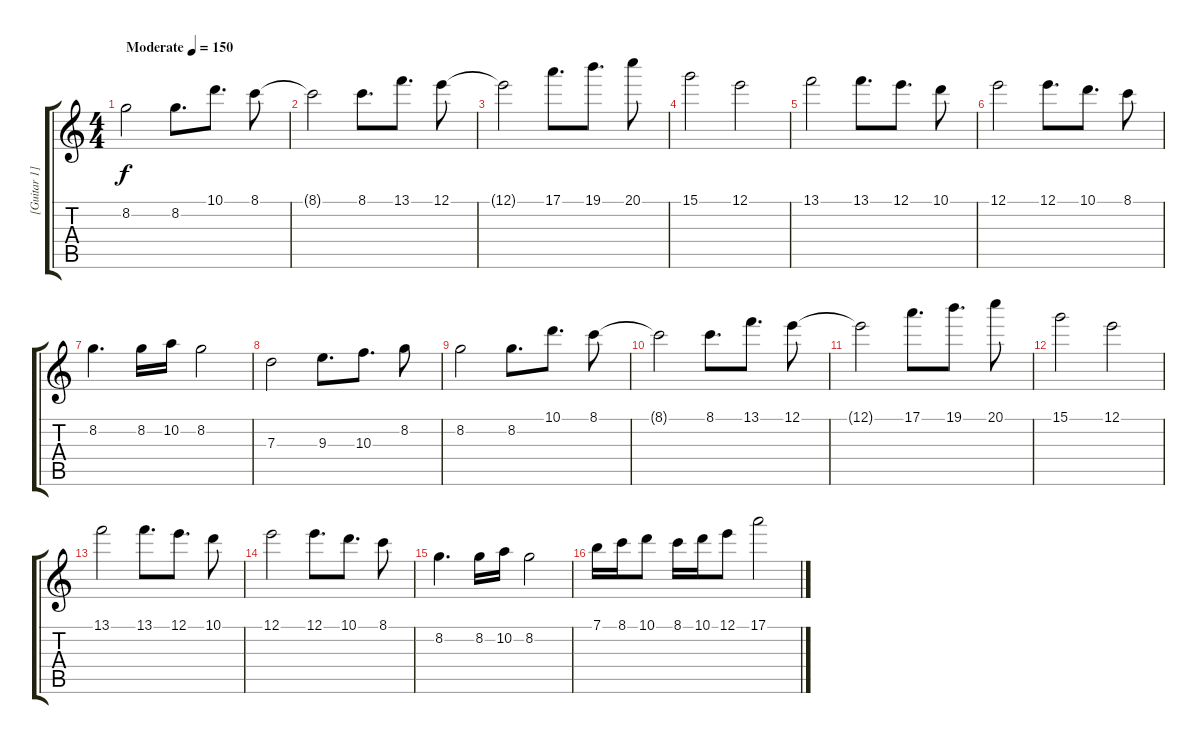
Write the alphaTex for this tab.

\track ("[Guitar 1]" "[Guitar 1]") {instrument distortionguitar}
\staff {score tabs}
\tuning (E4 B3 G3 D3 A2 E2) {hide}
\ts (4 4)
\tempo (150 "Moderate")
\clef g2
\ks c
8.2.2{dy f instrument distortionguitar} 8.2.8{d} 10.1.8{d} 8.1.8 |
8.1{t}.2 8.1.8{d} 13.1.8{d} 12.1.8 |
12.1{t}.2 17.1.8{d} 19.1.8{d} 20.1.8 |
15.1.2 12.1.2 |
13.1.2 13.1.8{d} 12.1.8{d} 10.1.8 |
12.1.2 12.1.8{d} 10.1.8{d} 8.1.8 |
8.2.4{d} 8.2.16 10.2.16 8.2.2 |
7.3.2 9.3.8{d} 10.3.8{d} 8.2.8 |
8.2.2 8.2.8{d} 10.1.8{d} 8.1.8 |
8.1{t}.2 8.1.8{d} 13.1.8{d} 12.1.8 |
12.1{t}.2 17.1.8{d} 19.1.8{d} 20.1.8 |
15.1.2 12.1.2 |
13.1.2 13.1.8{d} 12.1.8{d} 10.1.8 |
12.1.2 12.1.8{d} 10.1.8{d} 8.1.8 |
8.2.4{d} 8.2.16 10.2.16 8.2.2 |
7.1.16 8.1.16 10.1.8 8.1.16 10.1.16 12.1.8 17.1.2
